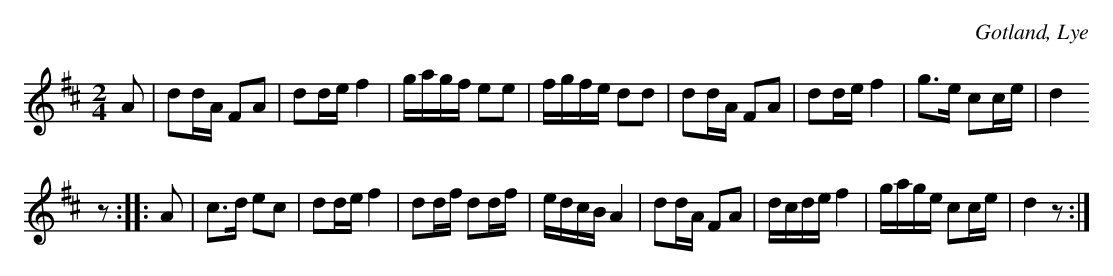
X:1
T:
O:Gotland, Lye
M:2/4
L:1/16
K:D
A2|d2dA F2A2|d2de f4|gagf e2e2|fgfe d2d2|d2dA F2A2|d2de f4|g3e c2ce|d4
z2::A2|c3d e2c2|d2de f4|d2df d2df|edcB A4|d2dA F2A2|dcde f4|gage c2ce|d4 z2:|
